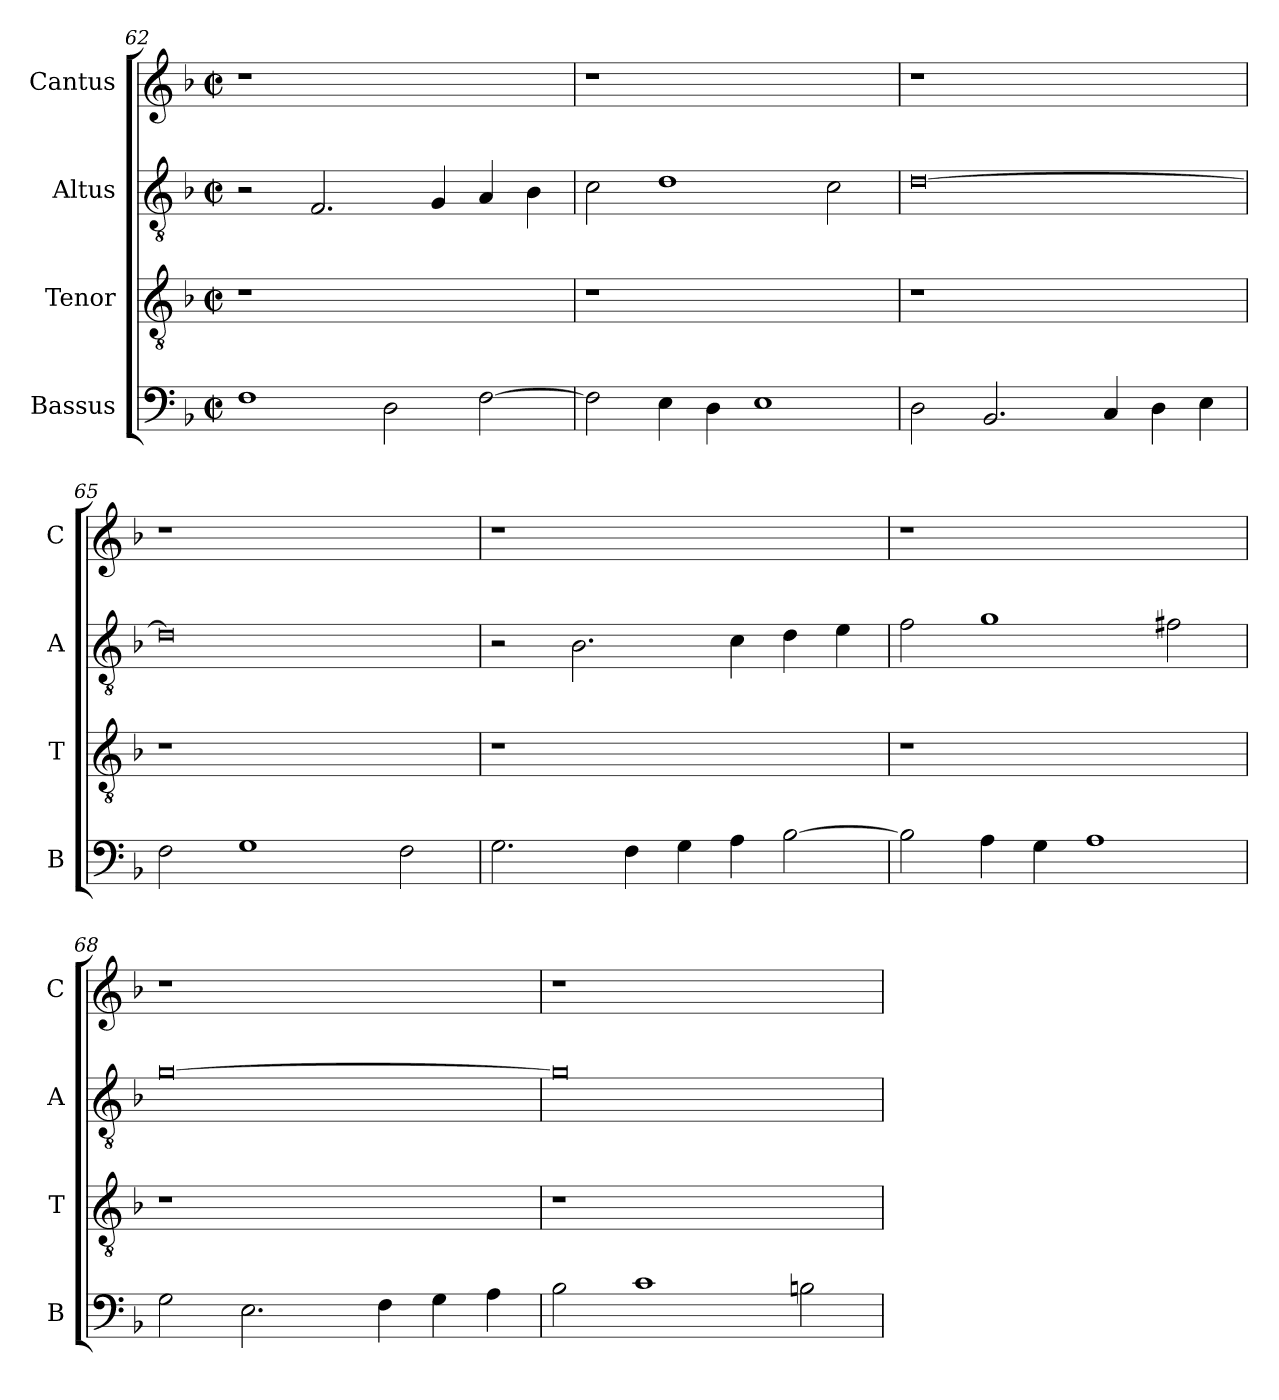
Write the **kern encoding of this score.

**kern	**kern	**kern	**kern
*part4	*part3	*part2	*part1
*staff4	*staff3	*staff2	*staff1
*I"Bassus	*I"Tenor	*I"Altus	*I"Cantus
*I'B	*I'T	*I'A	*I'C
*clefF4	*clefGv2	*clefGv2	*clefG2
*k[b-]	*k[b-]	*k[b-]	*k[b-]
*F:	*F:	*F:	*F:
*M2/2	*M2/2	*M2/2	*M2/2
*met(c|)	*met(c|)	*met(c|)	*met(c|)
=62	=62	=62	=62
1F	1r	2r	1r
.	.	2.F/	.
2D\	1ryy	.	1ryy
.	.	4G/	.
[2F\	.	4A/	.
.	.	4B-\	.
=63	=63	=63	=63
2F\]	1r	2c\	1r
4E\	.	1d	.
4D\	.	.	.
1E	1ryy	.	1ryy
.	.	2c\	.
=64	=64	=64	=64
2D\	1r	[0d	1r
2.BB-/	.	.	.
.	1ryy	.	1ryy
4C/	.	.	.
4D\	.	.	.
4E\	.	.	.
=65	=65	=65	=65
2F\	1r	0d]	1r
1G	.	.	.
.	1ryy	.	1ryy
2F\	.	.	.
=66	=66	=66	=66
2.G\	1r	2r	1r
.	.	2.B-\	.
4F\	.	.	.
4G\	1ryy	.	1ryy
4A\	.	4c\	.
[2B-\	.	4d\	.
.	.	4e\	.
!!LO:PB:g=z
=67	=67	=67	=67
2B-\]	1r	2f\	1r
4A\	.	1g	.
4G\	.	.	.
1A	1ryy	.	1ryy
.	.	2f#i\	.
=68	=68	=68	=68
2G\	1r	[0g	1r
2.E\	.	.	.
.	1ryy	.	1ryy
4F\	.	.	.
4G\	.	.	.
4A\	.	.	.
=69	=69	=69	=69
2B-\	1r	0g]	1r
1c	.	.	.
.	1ryy	.	1ryy
2Bn\	.	.	.
=	=	=	=
*-	*-	*-	*-
